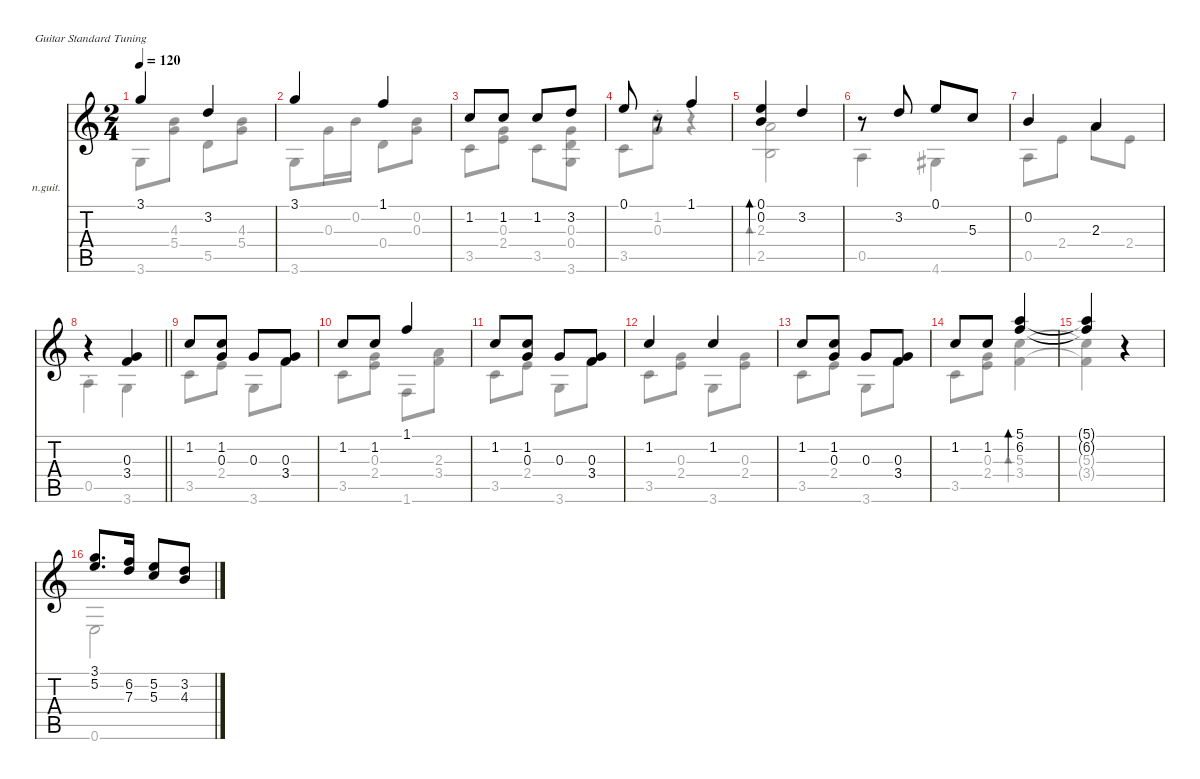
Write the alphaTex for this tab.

\defaultSystemsLayout 4
\hideDynamics
\bracketExtendMode nobrackets
\firstSystemTrackNameOrientation horizontal
\otherSystemsTrackNameOrientation horizontal
\track ("Гитара" "n.guit.") {instrument acousticguitarnylon}
\staff {score tabs}
\tuning (E4 B3 G3 D3 A2 E2)
\voice
\ts (2 4)
\tempo 120
\clef g2
\ks c
3.1.4{dy f beam Up} 3.2.4{beam Up} |
3.1.4{beam Up} 1.1.4{beam Up} |
1.2.8{beam Up} 1.2.8{beam Up} 1.2.8{beam Up} 3.2.8{beam Up} |
0.1.8{beam Up} r.8{beam Up} 1.1.4{beam Up} |
(0.1 0.2).4{bd 30 beam Up} 3.2.4{beam Up} |
r.8{beam Up} 3.2.8{beam Up} 0.1.8{beam Up} 5.3.8{beam Up} |
0.2.4{beam Up} 2.3.4{beam Up} |
\barLineRight lightlight
r.4{beam Up} (0.3 3.4).4{beam Up} |
1.2.8{beam Up} (1.2 0.3).8{beam Up} 0.3.8{beam Up} (0.3 3.4).8{beam Up} |
1.2.8{beam Up} 1.2.8{beam Up} 1.1.4{beam Up} |
1.2.8{beam Up} (1.2 0.3).8{beam Up} 0.3.8{beam Up} (0.3 3.4).8{beam Up} |
1.2.4{beam Up} 1.2.4{beam Up} |
1.2.8{beam Up} (1.2 0.3).8{beam Up} 0.3.8{beam Up} (0.3 3.4).8{beam Up} |
1.2.8{beam Up} 1.2.8{beam Up} (5.1 6.2).4{bd 60 beam Up} |
(5.1{t} 6.2{t}).4{beam Up} r.4{beam Up} |
(3.1 5.2).8{d beam Up} (6.2 7.3).16{beam Up} (5.2 5.3).8{beam Up} (3.2 4.3).8{beam Up}
\voice
\clef g2
\ottava regular
\simile none
\ks c
3.6.8{dy f beam Down} (4.3 5.4).8{beam Down} 5.5.8{beam Down} (4.3 5.4).8{beam Down} |
3.6.8{beam Down} 0.3.16{beam Down} 0.2.16{beam Down} 0.4.8{beam Down} (0.2 0.3).8{beam Down} |
3.5.8{beam Down} (0.3 2.4).8{beam Down} 3.5.8{beam Down} (0.3 0.4 3.6).8{beam Down} |
3.5.8{beam Down} (1.2{st} 0.3{st}).8{dy mf beam Down} r.4{beam Down} |
(2.3 2.5).2{bd 30 dy f beam Down} |
0.5.4{beam Down} 4.6{acc #}.4{beam Down} |
0.5.8{beam Down} 2.4.8{beam Down} 2.3.8{beam Down} 2.4.8{beam Down} |
\barLineRight lightlight
0.5{st}.4{beam Down} 3.6.4{beam Down} |
3.5.8{beam Down} 2.4.8{beam Down} 3.6.8{beam Down} 3.4.8{beam Down} |
3.5.8{beam Down} (0.3 2.4).8{beam Down} 1.6.8{beam Down} (2.3 3.4).8{beam Down} |
3.5.8{beam Down} 2.4.8{beam Down} 3.6.8{beam Down} 3.4.8{beam Down} |
3.5.8{beam Down} (0.3 2.4).8{beam Down} 3.6.8{beam Down} (0.3 2.4).8{beam Down} |
3.5.8{beam Down} 2.4.8{beam Down} 3.6.8{beam Down} 3.4.8{beam Down} |
3.5.8{beam Down} (0.3 2.4).8{beam Down} (5.3 3.4).4{bd 60 beam Down} |
(5.3{t} 3.4{t}).4{beam Down} r.4{beam Down} |
0.6.2{beam Down}
